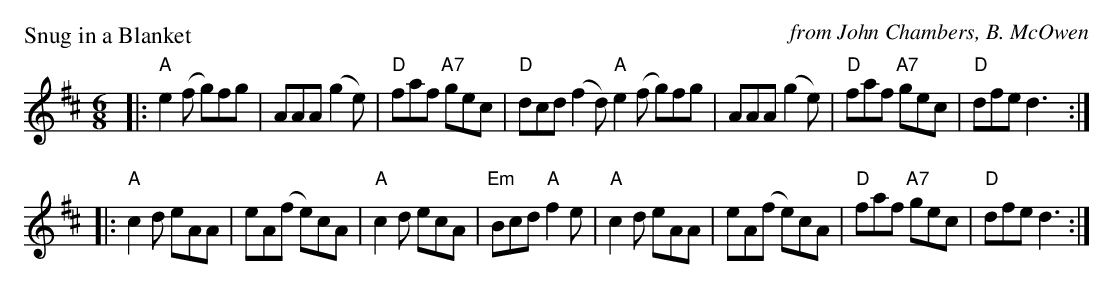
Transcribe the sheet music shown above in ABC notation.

X:1
P: Snug in a Blanket
C: from John Chambers, B. McOwen
M: 6/8
L: 1/8
K: D
|: "A"e2(f g)fg | AAA (g2e) | "D"faf "A7"gec | "D"dcd (f2d) "A"e2(f g)fg | AAA (g2e) | "D"faf "A7"gec | "D"dfe d3 :|
|: "A"c2d eAA | eA(f e)cA | "A"c2d ecA | "Em"Bcd "A"f2e |"A"c2d eAA | eA(f e)cA | "D"faf "A7"gec | "D"dfe d3 :|
